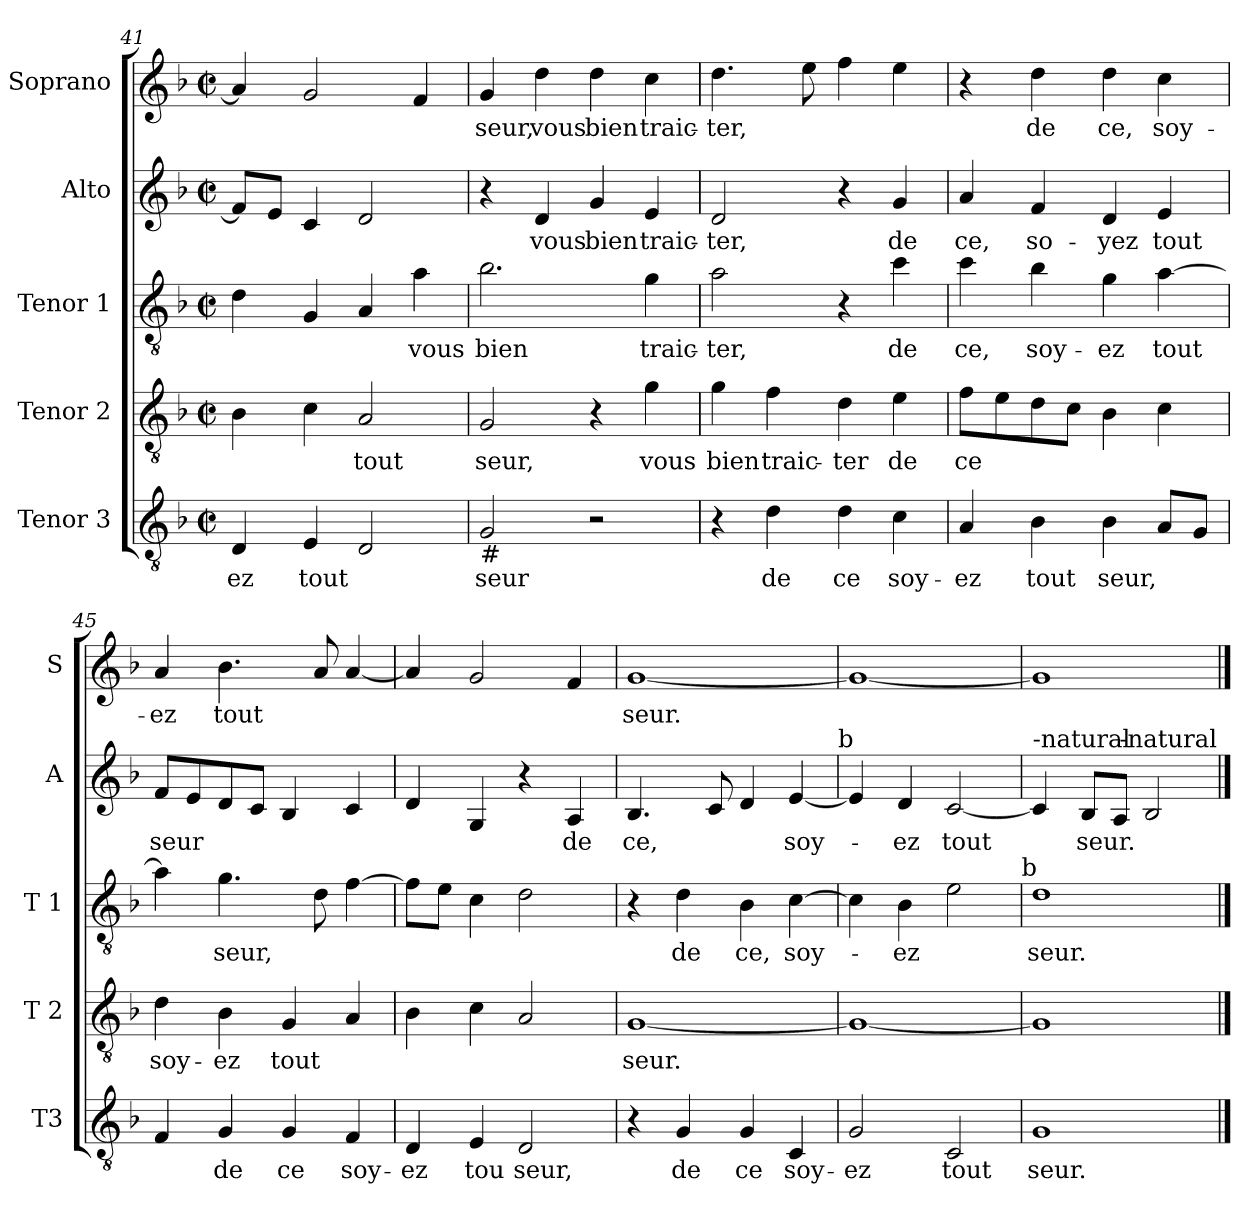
**kern	**text	**kern	**text	**kern	**text	**kern	**text	**kern	**text
*part5	*part5	*part4	*part4	*part3	*part3	*part2	*part2	*part1	*part1
*staff5	*staff5	*staff4	*staff4	*staff3	*staff3	*staff2	*staff2	*staff1	*staff1
*I"Tenor 3	*	*I"Tenor 2	*	*I"Tenor 1	*	*I"Alto	*	*I"Soprano	*
*I'T3	*	*I'T 2	*	*I'T 1	*	*I'A	*	*I'S	*
!!LO:PB:g=z
*clefGv2	*	*clefGv2	*	*clefGv2	*	*clefG2	*	*clefG2	*
*k[b-]	*	*k[b-]	*	*k[b-]	*	*k[b-]	*	*k[b-]	*
*F:	*	*F:	*	*F:	*	*F:	*	*F:	*
*M2/2	*	*M2/2	*	*M2/2	*	*M2/2	*	*M2/2	*
*met(c|)	*	*met(c|)	*	*met(c|)	*	*met(c|)	*	*met(c|)	*
=41	=41	=41	=41	=41	=41	=41	=41	=41	=41
4D/	-ez	4B-\	.	4d\	.	8f/L]	.	4a/]	.
.	.	.	.	.	.	8e/J	.	.	.
4E/	tout	4c\	.	4G/	.	4c/	.	2g/	.
2D/	.	2A/	tout	4A/	.	2d/	.	.	.
.	.	.	.	4a\	vous	.	.	4f/	.
=42	=42	=42	=42	=42	=42	=42	=42	=42	=42
!LO:TX:b:t=#	!	!	!	!	!	!	!	!	!
2G/	seur	2G/	seur,	2.b-\	bien	4r	.	4g/	seur,
.	.	.	.	.	.	4d/	vous	4dd\	vous
2r	.	4r	.	.	.	4g/	bien	4dd\	bien
.	.	4g\	vous	4g\	traic-	4e/	traic-	4cc\	traic-
=43	=43	=43	=43	=43	=43	=43	=43	=43	=43
4r	.	4g\	bien	2a\	-ter,	2d/	-ter,	4.dd\	-ter,
4d\	de	4f\	traic-	.	.	.	.	.	.
.	.	.	.	.	.	.	.	8ee\	.
4d\	ce	4d\	-ter	4r	.	4r	.	4ff\	.
4c\	soy-	4e\	de	4cc\	de	4g/	de	4ee\	.
=44	=44	=44	=44	=44	=44	=44	=44	=44	=44
4A/	-ez	8f\L	ce	4cc\	ce,	4a/	ce,	4r	.
.	.	8e\	.	.	.	.	.	.	.
4B-\	tout	8d\	.	4b-\	soy-	4f/	so-	4dd\	de
.	.	8c\J	.	.	.	.	.	.	.
4B-\	seur,	4B-\	.	4g\	-ez	4d/	-yez	4dd\	ce,
8A/L	.	4c\	.	[4a\	tout	4e/	tout	4cc\	soy-
8G/J	.	.	.	.	.	.	.	.	.
=45	=45	=45	=45	=45	=45	=45	=45	=45	=45
4F/	.	4d\	soy-	4a\]	.	8f/L	seur	4a/	-ez
.	.	.	.	.	.	8e/	.	.	.
4G/	de	4B-\	-ez	4.g\	seur,	8d/	.	4.b-\	tout
.	.	.	.	.	.	8c/J	.	.	.
4G/	ce	4G/	tout	.	.	4B-/	.	.	.
.	.	.	.	8d\	.	.	.	8a/	.
4F/	soy-	4A/	.	[4f\	.	4c/	.	[4a/	.
!!LO:LB:g=z
=46	=46	=46	=46	=46	=46	=46	=46	=46	=46
4D/	-ez	4B-\	.	8f\L]	.	4d/	.	4a/]	.
.	.	.	.	8e\J	.	.	.	.	.
4E/	tou	4c\	.	4c\	.	4G/	.	2g/	.
2D/	seur,	2A/	.	2d\	.	4r	.	.	.
.	.	.	.	.	.	4A/	de	4f/	.
=47	=47	=47	=47	=47	=47	=47	=47	=47	=47
4r	.	[1G	seur.	4r	.	4.B-/	ce,	[1g	seur.
4G/	de	.	.	4d\	de	.	.	.	.
.	.	.	.	.	.	8c/	.	.	.
4G/	ce	.	.	4B-\	ce,	4d/	.	.	.
4C/	soy-	.	.	[4c\	soy-	[4e/	soy-	.	.
!	!	!	!	!	!	!LO:TX:a:t=b	!	!	!
=48	=48	=48	=48	=48	=48	=48	=48	=48	=48
2G/	-ez	1G_	.	4c\]	.	4e/]	.	1g_	.
.	.	.	.	4B-\	-ez	4d/	-ez	.	.
2C/	tout	.	.	2e\	.	[2c/	tout	.	.
!	!	!	!	!LO:TX:a:t=b	!	!	!	!	!
=49	=49	=49	=49	=49	=49	=49	=49	=49	=49
!	!	!	!	!	!	!LO:TX:a:t=-natural	!	!	!
1G	seur.	1G]	.	1d	seur.	4c/]	.	1g]	.
.	.	.	.	.	.	8B-/L	seur.	.	.
.	.	.	.	.	.	8A/J	.	.	.
.	.	.	.	.	.	2B-/	.	.	.
!	!	!	!	!	!	!LO:TX:a:t=-natural	!	!	!
==	==	==	==	==	==	==	==	==	==
*-	*-	*-	*-	*-	*-	*-	*-	*-	*-
